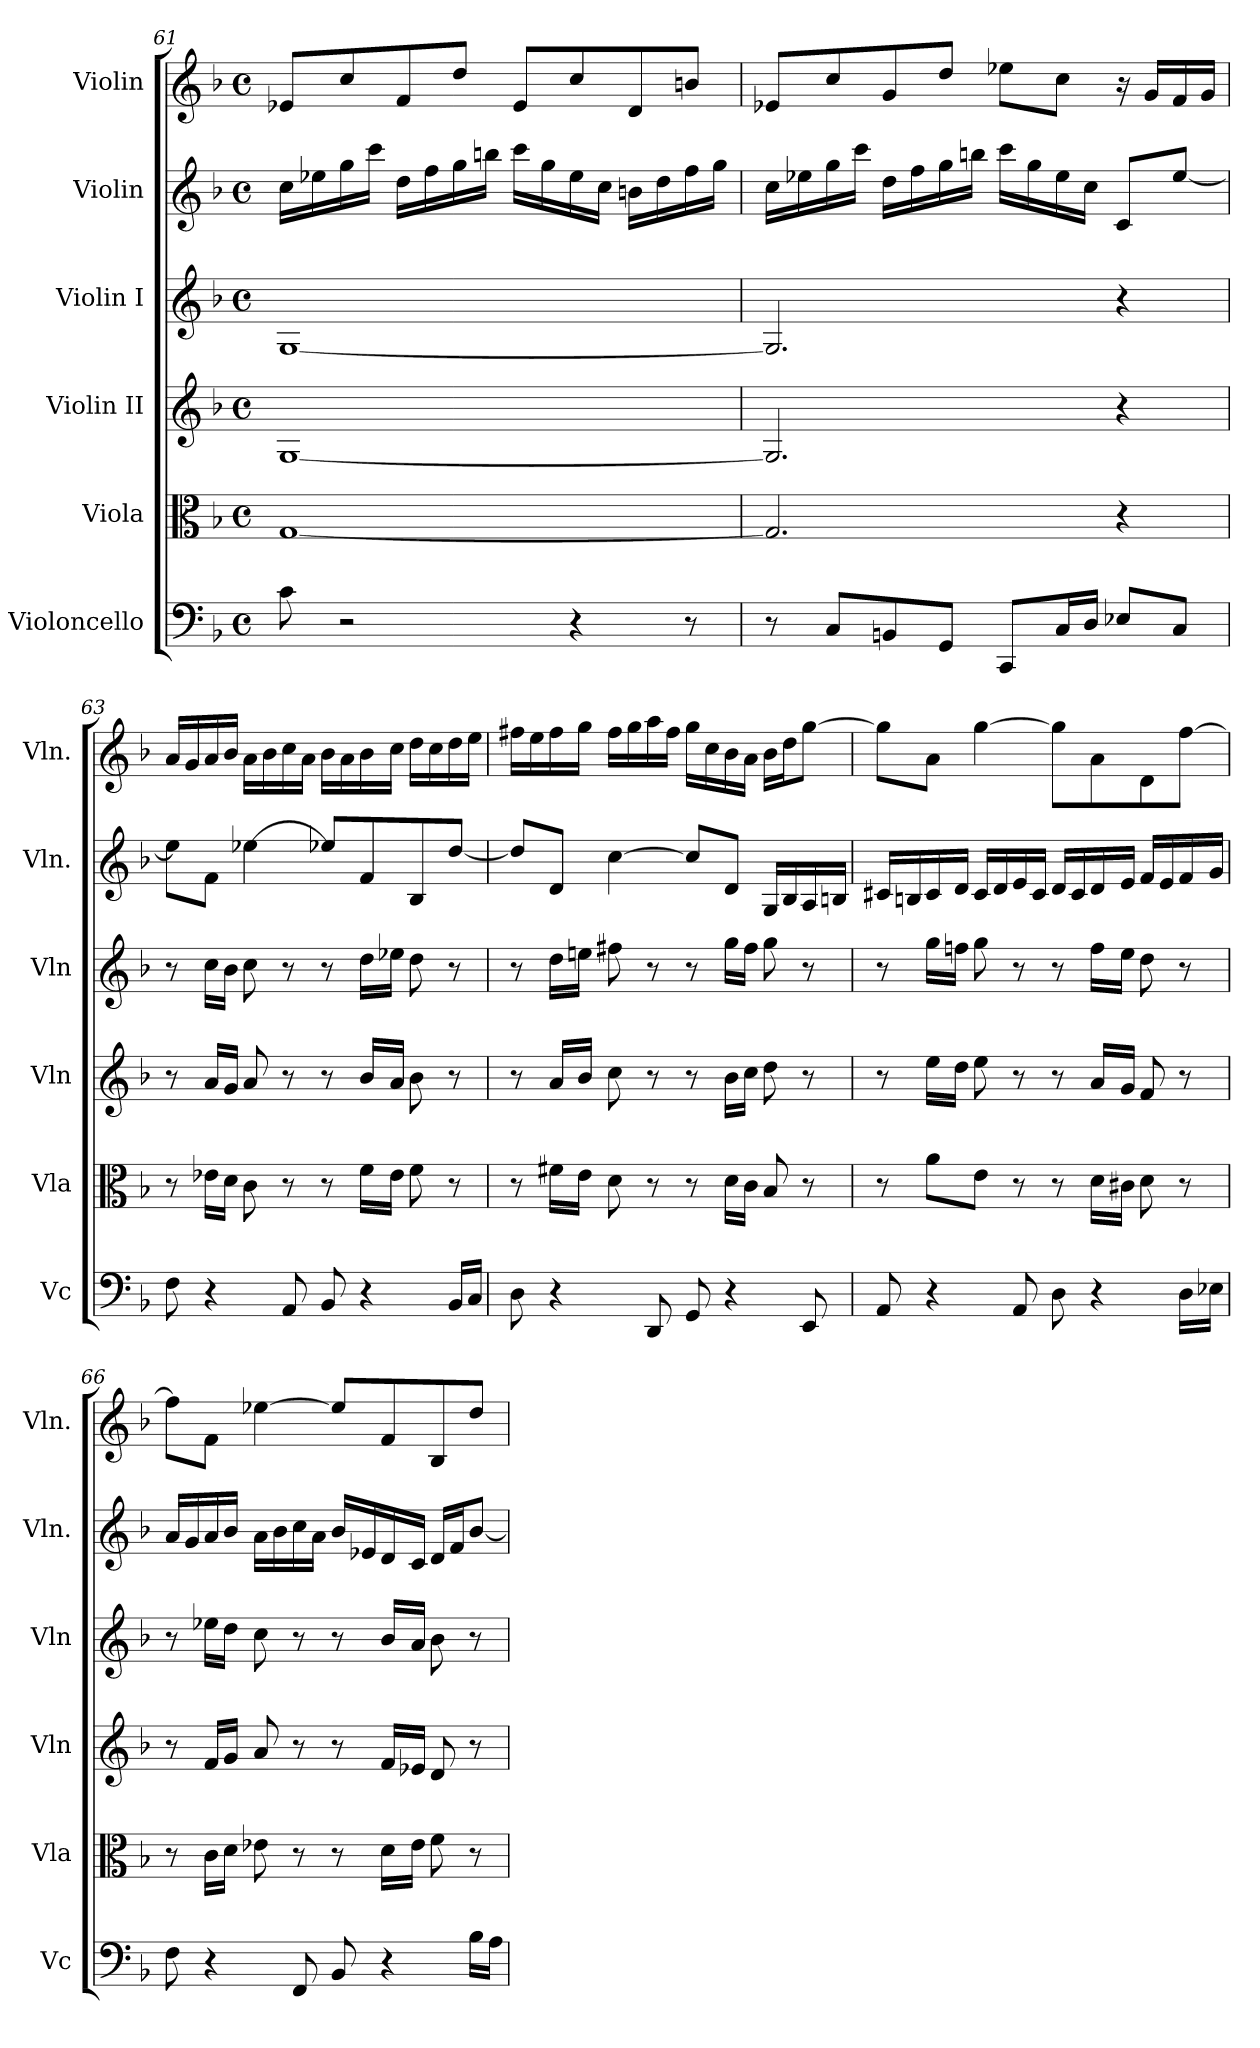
**kern	**kern	**kern	**kern	**kern	**kern
*part6	*part5	*part4	*part3	*part2	*part1
*staff6	*staff5	*staff4	*staff3	*staff2	*staff1
*I"Violoncello	*I"Viola	*I"Violin II	*I"Violin I	*I"Violin	*I"Violin
*I'Vc	*I'Vla	*I'Vln	*I'Vln	*I'Vln.	*I'Vln.
*clefF4	*clefC3	*clefG2	*clefG2	*clefG2	*clefG2
*k[b-]	*k[b-]	*k[b-]	*k[b-]	*k[b-]	*k[b-]
*M4/4	*M4/4	*M4/4	*M4/4	*M4/4	*M4/4
*met(c)	*met(c)	*met(c)	*met(c)	*met(c)	*met(c)
=61	=61	=61	=61	=61	=61
8c\	[1G	[1G	[1G	16cc\LL	8e-X/L
.	.	.	.	16ee-X\	.
2r	.	.	.	16gg\	8cc/
.	.	.	.	16ccc\JJ	.
.	.	.	.	16dd\LL	8f/
.	.	.	.	16ff\	.
.	.	.	.	16gg\	8dd/J
.	.	.	.	16bbn\JJ	.
.	.	.	.	16ccc\LL	8e-/L
.	.	.	.	16gg\	.
4r	.	.	.	16ee-\	8cc/
.	.	.	.	16cc\JJ	.
.	.	.	.	16bn\LL	8d/
.	.	.	.	16dd\	.
8r	.	.	.	16ff\	8bn/J
.	.	.	.	16gg\JJ	.
!!LO:PB:g=z
=62	=62	=62	=62	=62	=62
8r	2.G/]	2.G/]	2.G/]	16cc\LL	8e-X/L
.	.	.	.	16ee-X\	.
8C/L	.	.	.	16gg\	8cc/
.	.	.	.	16ccc\JJ	.
8BBn/	.	.	.	16dd\LL	8g/
.	.	.	.	16ff\	.
8GG/J	.	.	.	16gg\	8dd/J
.	.	.	.	16bbn\JJ	.
8CC/L	.	.	.	16ccc\LL	8ee-X\L
.	.	.	.	16gg\	.
16C/L	.	.	.	16ee-\	8cc\J
16D/JJ	.	.	.	16cc\JJ	.
8E-X/L	4r	4r	4r	8c/L	16r
.	.	.	.	.	16g/LL
8C/J	.	.	.	[8ee-/J	16f/
.	.	.	.	.	16g/JJ
=63	=63	=63	=63	=63	=63
8F\	8r	8r	8r	8ee-\L]	16a/LL
.	.	.	.	.	16g/
4r	16e-X\LL	16a/LL	16cc\LL	8f\J	16a/
.	16d\JJ	16g/JJ	16b-\JJ	.	16b-/JJ
.	8c\	8a/	8cc\	[4ee-X\	16a\LL
.	.	.	.	.	16b-\
8AA/	8r	8r	8r	.	16cc\
.	.	.	.	.	16a\JJ
8BB-/	8r	8r	8r	8ee-X/L]	16b-\LL
.	.	.	.	.	16a\
4r	16f\LL	16b-/LL	16dd\LL	8f/	16b-\
.	16e-\JJ	16a/JJ	16ee-X\JJ	.	16cc\JJ
.	8f\	8b-\	8dd\	8B-/	16dd\LL
.	.	.	.	.	16cc\
16BB-/LL	8r	8r	8r	[8dd/J	16dd\
16C/JJ	.	.	.	.	16ee\JJ
!!LO:LB:g=z
=64	=64	=64	=64	=64	=64
8D\	8r	8r	8r	8dd/L]	16ff#X\LL
.	.	.	.	.	16ee\
4r	16f#X\LL	16a/LL	16dd\LL	8d/J	16ff#\
.	16e\JJ	16b-/JJ	16een\JJ	.	16gg\JJ
.	8d\	8cc\	8ff#X\	[4cc\	16ff#\LL
.	.	.	.	.	16gg\
8DD/	8r	8r	8r	.	16aa\
.	.	.	.	.	16ff#\JJ
8GG/	8r	8r	8r	8cc/L]	16gg\LL
.	.	.	.	.	16cc\
4r	16d\LL	16b-\LL	16gg\LL	8d/J	16b-\
.	16c\JJ	16cc\JJ	16ff#\JJ	.	16a\JJ
.	8B-/	8dd\	8gg\	16G/LL	16b-\LL
.	.	.	.	16B-/	16dd\J
8EE/	8r	8r	8r	16A/	[8gg\J
.	.	.	.	16Bn/JJ	.
=65	=65	=65	=65	=65	=65
8AA/	8r	8r	8r	16c#X/LL	8gg\L]
.	.	.	.	16Bn/	.
4r	8a\L	16ee\LL	16gg\LL	16c#/	8a\J
.	.	16dd\JJ	16ffn\JJ	16d/JJ	.
.	8e\J	8ee\	8gg\	16c#/LL	[4gg\
.	.	.	.	16d/	.
8AA/	8r	8r	8r	16e/	.
.	.	.	.	16c#/JJ	.
8D\	8r	8r	8r	16d/LL	8gg\L]
.	.	.	.	16c#/	.
4r	16d\LL	16a/LL	16ff\LL	16d/	8a\
.	16c#X\JJ	16g/JJ	16ee\JJ	16e/JJ	.
.	8d\	8f/	8dd\	16f/LL	8d\
.	.	.	.	16e/	.
16D\LL	8r	8r	8r	16f/	[8ff\J
16E-X\JJ	.	.	.	16g/JJ	.
!!LO:PB:g=z
=66	=66	=66	=66	=66	=66
8F\	8r	8r	8r	16a/LL	8ff\L]
.	.	.	.	16g/	.
4r	16c\LL	16f/LL	16ee-X\LL	16a/	8f\J
.	16d\JJ	16g/JJ	16dd\JJ	16b-/JJ	.
.	8e-X\	8a/	8cc\	16a\LL	[4ee-X\
.	.	.	.	16b-\	.
8FF/	8r	8r	8r	16cc\	.
.	.	.	.	16a\JJ	.
8BB-/	8r	8r	8r	16b-/LL	8ee-/L]
.	.	.	.	16e-X/	.
4r	16d\LL	16f/LL	16b-/LL	16d/	8f/
.	16e-\JJ	16e-X/JJ	16a/JJ	16c/JJ	.
.	8f\	8d/	8b-\	16d/LL	8B-/
.	.	.	.	16f/J	.
16B-\LL	8r	8r	8r	[8b-/J	8dd/J
16A\JJ	.	.	.	.	.
=	=	=	=	=	=
*-	*-	*-	*-	*-	*-
